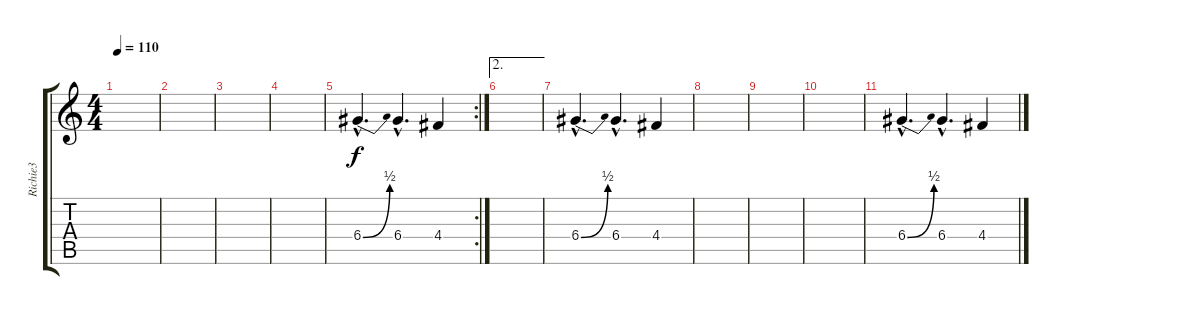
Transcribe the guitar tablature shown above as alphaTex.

\track ("Richie3" "Richie3") {instrument overdrivenguitar}
\staff {score tabs}
\tuning (E4 B3 G3 D3 A2 E2) {hide}
\ts (4 4)
\tempo 110
\clef g2
\ks c
|
|
|
|
\rc 2
6.4{be (bend 0 0 60 2) hac}.4{d} 6.4{hac}.4{d} 4.4.4 |
\ae 2
|
6.4{be (bend 0 0 60 2) hac}.4{d} 6.4{hac}.4{d} 4.4.4 |
|
|
|
6.4{be (bend 0 0 60 2) hac}.4{d} 6.4{hac}.4{d} 4.4.4
